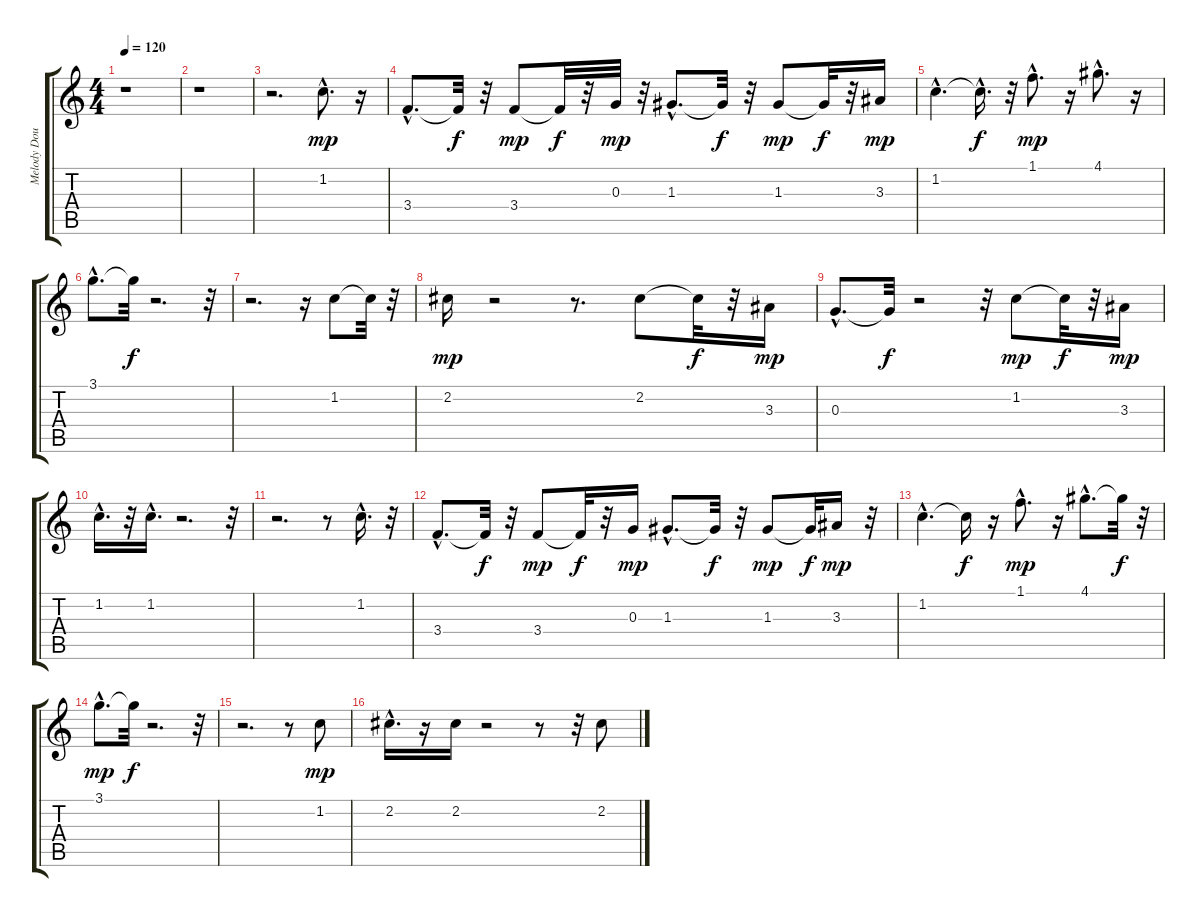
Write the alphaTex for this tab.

\track ("Melody Doubled #1 " "Melody Dou") {instrument acousticguitarnylon}
\staff {score tabs}
\tuning (E4 B3 G3 D3 A2 E2) {hide}
\ts (4 4)
\tempo 120
\clef g2
\ks c
r.1{dy mp instrument acousticguitarnylon} |
r.1 |
r.2{d} 1.2{hac}.8{d} r.16 |
3.4{hac}.8{d} 3.4{t}.32{dy f} r.32 3.4.8{dy mp} 3.4{t}.32{dy f} r.32 0.3.32{dy mp} r.32 1.3{hac}.8{d} 1.3{t}.32{dy f} r.32 1.3.8{dy mp} 1.3{t}.32{dy f} r.32 3.3.16{dy mp} |
1.2{hac}.4{d} 1.2{hac t}.16{d dy f} r.32 1.1{hac}.8{d dy mp} r.16 4.1{hac}.8{d} r.16 |
3.1{hac}.8{d} 3.1{t}.32{dy f} r.2{d} r.32 |
r.2{d} r.16 1.2.8 1.2{t}.32 r.32 |
2.2.16{dy mp} r.2 r.8{d} 2.2.8 2.2{t}.32{dy f} r.32 3.3.16{dy mp} |
0.3{hac}.8{d} 0.3{t}.32{dy f} r.2 r.32 1.2.8{dy mp} 1.2{t}.32{dy f} r.32 3.3.16{dy mp} |
1.2{hac}.16{d} r.32 1.2{hac}.16{d} r.2{d} r.32 |
r.2{d} r.8 1.2{hac}.16{d} r.32 |
3.4{hac}.8{d} 3.4{t}.32{dy f} r.32 3.4.8{dy mp} 3.4{t}.32{dy f} r.32 0.3.16{dy mp} 1.3{hac}.8{d} 1.3{t}.32{dy f} r.32 1.3.8{dy mp} 1.3{t}.32{dy f} 3.3.16{dy mp} r.32 |
1.2{hac}.4{d} 1.2{t}.16{dy f} r.16 1.1{hac}.8{d dy mp} r.16 4.1{hac}.8{d} 4.1{t}.32{dy f} r.32 |
3.1{hac}.8{d dy mp} 3.1{t}.32{dy f} r.2{d} r.32 |
r.2{d} r.8 1.2.8{dy mp} |
2.2{hac}.16{d} r.16 2.2.16 r.2 r.8 r.32 2.2.8
